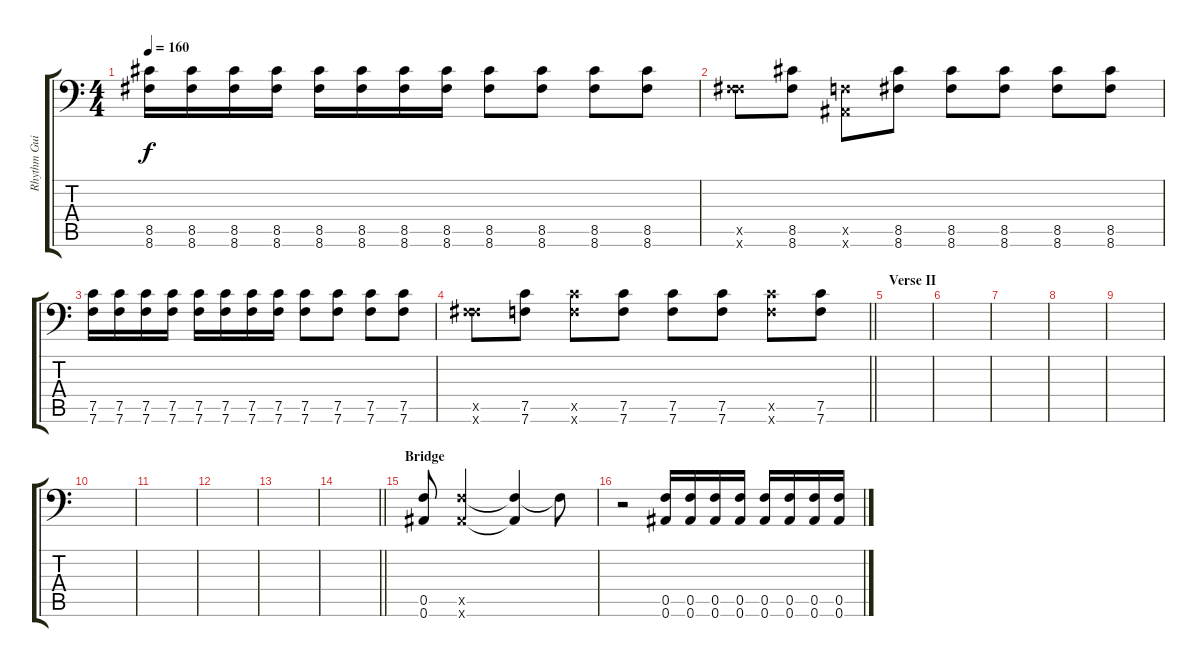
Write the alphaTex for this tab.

\track ("Rhythm Guitar" "Rhythm Gui") {instrument distortionguitar}
\staff {score tabs}
\tuning (C4 G3 Eb3 Bb2 F2 Bb1) {hide}
\ts (4 4)
\tempo 160
\clef f4
\ks c
(8.5 8.6).16{dy f} (8.5 8.6).16 (8.5 8.6).16 (8.5 8.6).16 (8.5 8.6).16 (8.5 8.6).16 (8.5 8.6).16 (8.5 8.6).16 (8.5 8.6).8 (8.5 8.6).8 (8.5 8.6).8 (8.5 8.6).8 |
(0.5{x} 8.6{x}).8 (8.5 8.6).8 (0.5{x} 0.6{x}).8 (8.5 8.6).8 (8.5 8.6).8 (8.5 8.6).8 (8.5 8.6).8 (8.5 8.6).8 |
(7.5 7.6).16 (7.5 7.6).16 (7.5 7.6).16 (7.5 7.6).16 (7.5 7.6).16 (7.5 7.6).16 (7.5 7.6).16 (7.5 7.6).16 (7.5 7.6).8 (7.5 7.6).8 (7.5 7.6).8 (7.5 7.6).8 |
\barLineRight lightlight
(0.5{x} 8.6{x}).8 (7.5 7.6).8 (7.5{x} 7.6{x}).8 (7.5 7.6).8 (7.5 7.6).8 (7.5 7.6).8 (7.5{x} 7.6{x}).8 (7.5 7.6).8 |
\section ("" "Verse II")
|
|
|
|
|
|
|
|
|
\barLineRight lightlight
|
\section ("" "Bridge")
(0.5 0.6).8 (0.5{x} 0.6{x}).2 (0.5{t} 0.6{t}).4 0.5{t}.8 |
r.2 (0.5 0.6).16 (0.5 0.6).16 (0.5 0.6).16 (0.5 0.6).16 (0.5 0.6).16 (0.5 0.6).16 (0.5 0.6).16 (0.5 0.6).16
